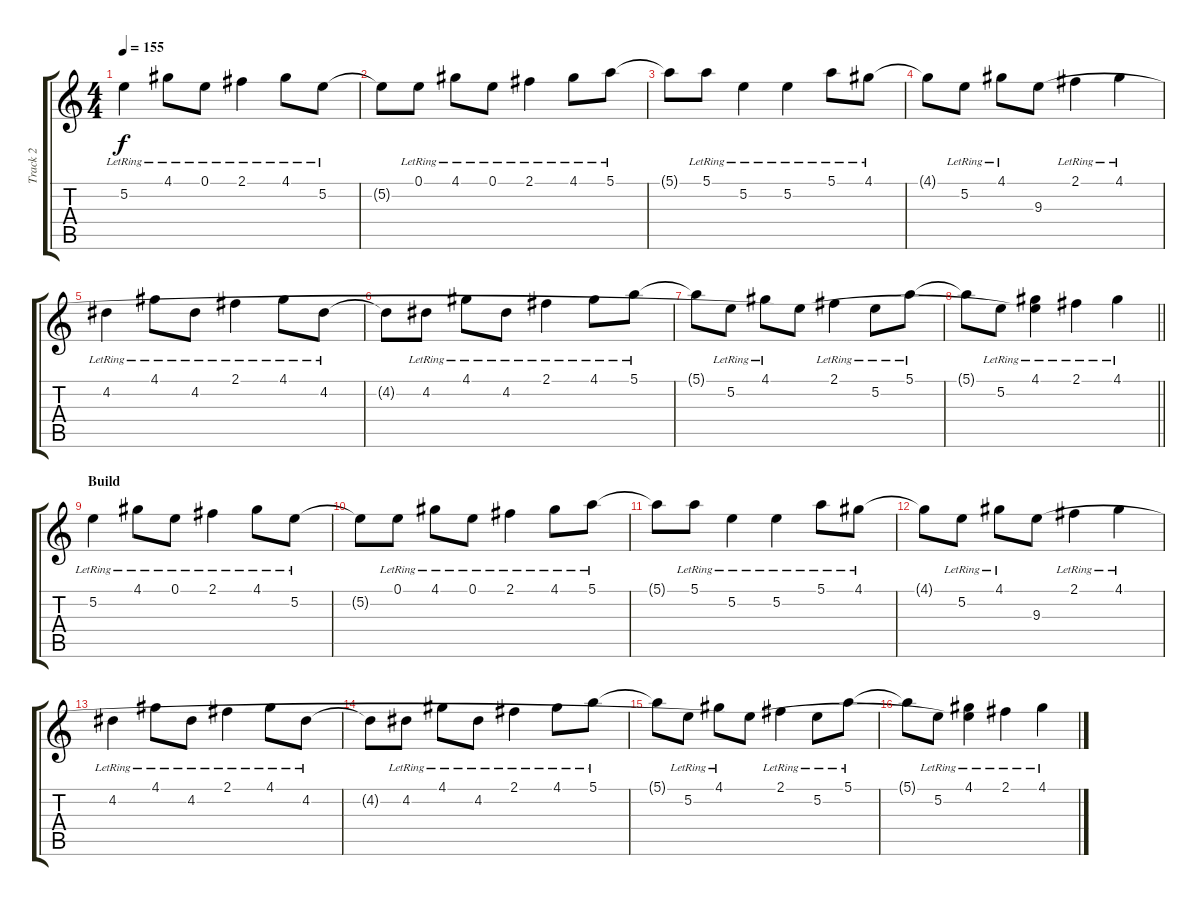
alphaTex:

\track ("Track 2" "Track 2") {instrument electricguitarjazz}
\staff {score tabs}
\tuning (E4 B3 G3 D3 A2 E2) {hide}
\ts (4 4)
\tempo 155
\clef g2
\ks c
5.2{lr}.4{dy f} 4.1{lr}.8 0.1{lr}.8 2.1{lr}.4 4.1{lr}.8 5.2{lr}.8 |
5.2{t}.8 0.1{lr}.8 4.1{lr}.8 0.1{lr}.8 2.1{lr}.4 4.1{lr}.8 5.1{lr}.8 |
5.1{t}.8 5.1{lr}.8 5.2{lr}.4 5.2{lr}.4 5.1{lr}.8 4.1{lr}.8 |
4.1{t}.8 5.2{lr}.8 4.1{lr}.8 9.3.8 2.1{lr}.4 4.1{lr}.4 |
4.2{lr}.4 4.1{lr}.8 4.2{lr}.8 2.1{lr}.4 4.1{lr}.8 4.2{lr}.8 |
4.2{t}.8 4.2{lr}.8 4.1{lr}.8 4.2{lr}.8 2.1{lr}.4 4.1{lr}.8 5.1{lr}.8 |
5.1{t}.8 5.2{lr}.8 4.1{lr}.8 9.3{t}.8 2.1{lr}.4 5.2{lr}.8 5.1{lr}.8 |
\barLineRight lightlight
5.1{t}.8 5.2{lr}.8 (4.1{lr} 9.3{t}).4 2.1{lr}.4 4.1{lr}.4 |
\section ("" "Build")
5.2{lr}.4 4.1{lr}.8 0.1{lr}.8 2.1{lr}.4 4.1{lr}.8 5.2{lr}.8 |
5.2{t}.8 0.1{lr}.8 4.1{lr}.8 0.1{lr}.8 2.1{lr}.4 4.1{lr}.8 5.1{lr}.8 |
5.1{t}.8 5.1{lr}.8 5.2{lr}.4 5.2{lr}.4 5.1{lr}.8 4.1{lr}.8 |
4.1{t}.8 5.2{lr}.8 4.1{lr}.8 9.3.8 2.1{lr}.4 4.1{lr}.4 |
4.2{lr}.4 4.1{lr}.8 4.2{lr}.8 2.1{lr}.4 4.1{lr}.8 4.2{lr}.8 |
4.2{t}.8 4.2{lr}.8 4.1{lr}.8 4.2{lr}.8 2.1{lr}.4 4.1{lr}.8 5.1{lr}.8 |
5.1{t}.8 5.2{lr}.8 4.1{lr}.8 9.3{t}.8 2.1{lr}.4 5.2{lr}.8 5.1{lr}.8 |
5.1{t}.8 5.2{lr}.8 (4.1{lr} 9.3{t}).4 2.1{lr}.4 4.1{lr}.4
